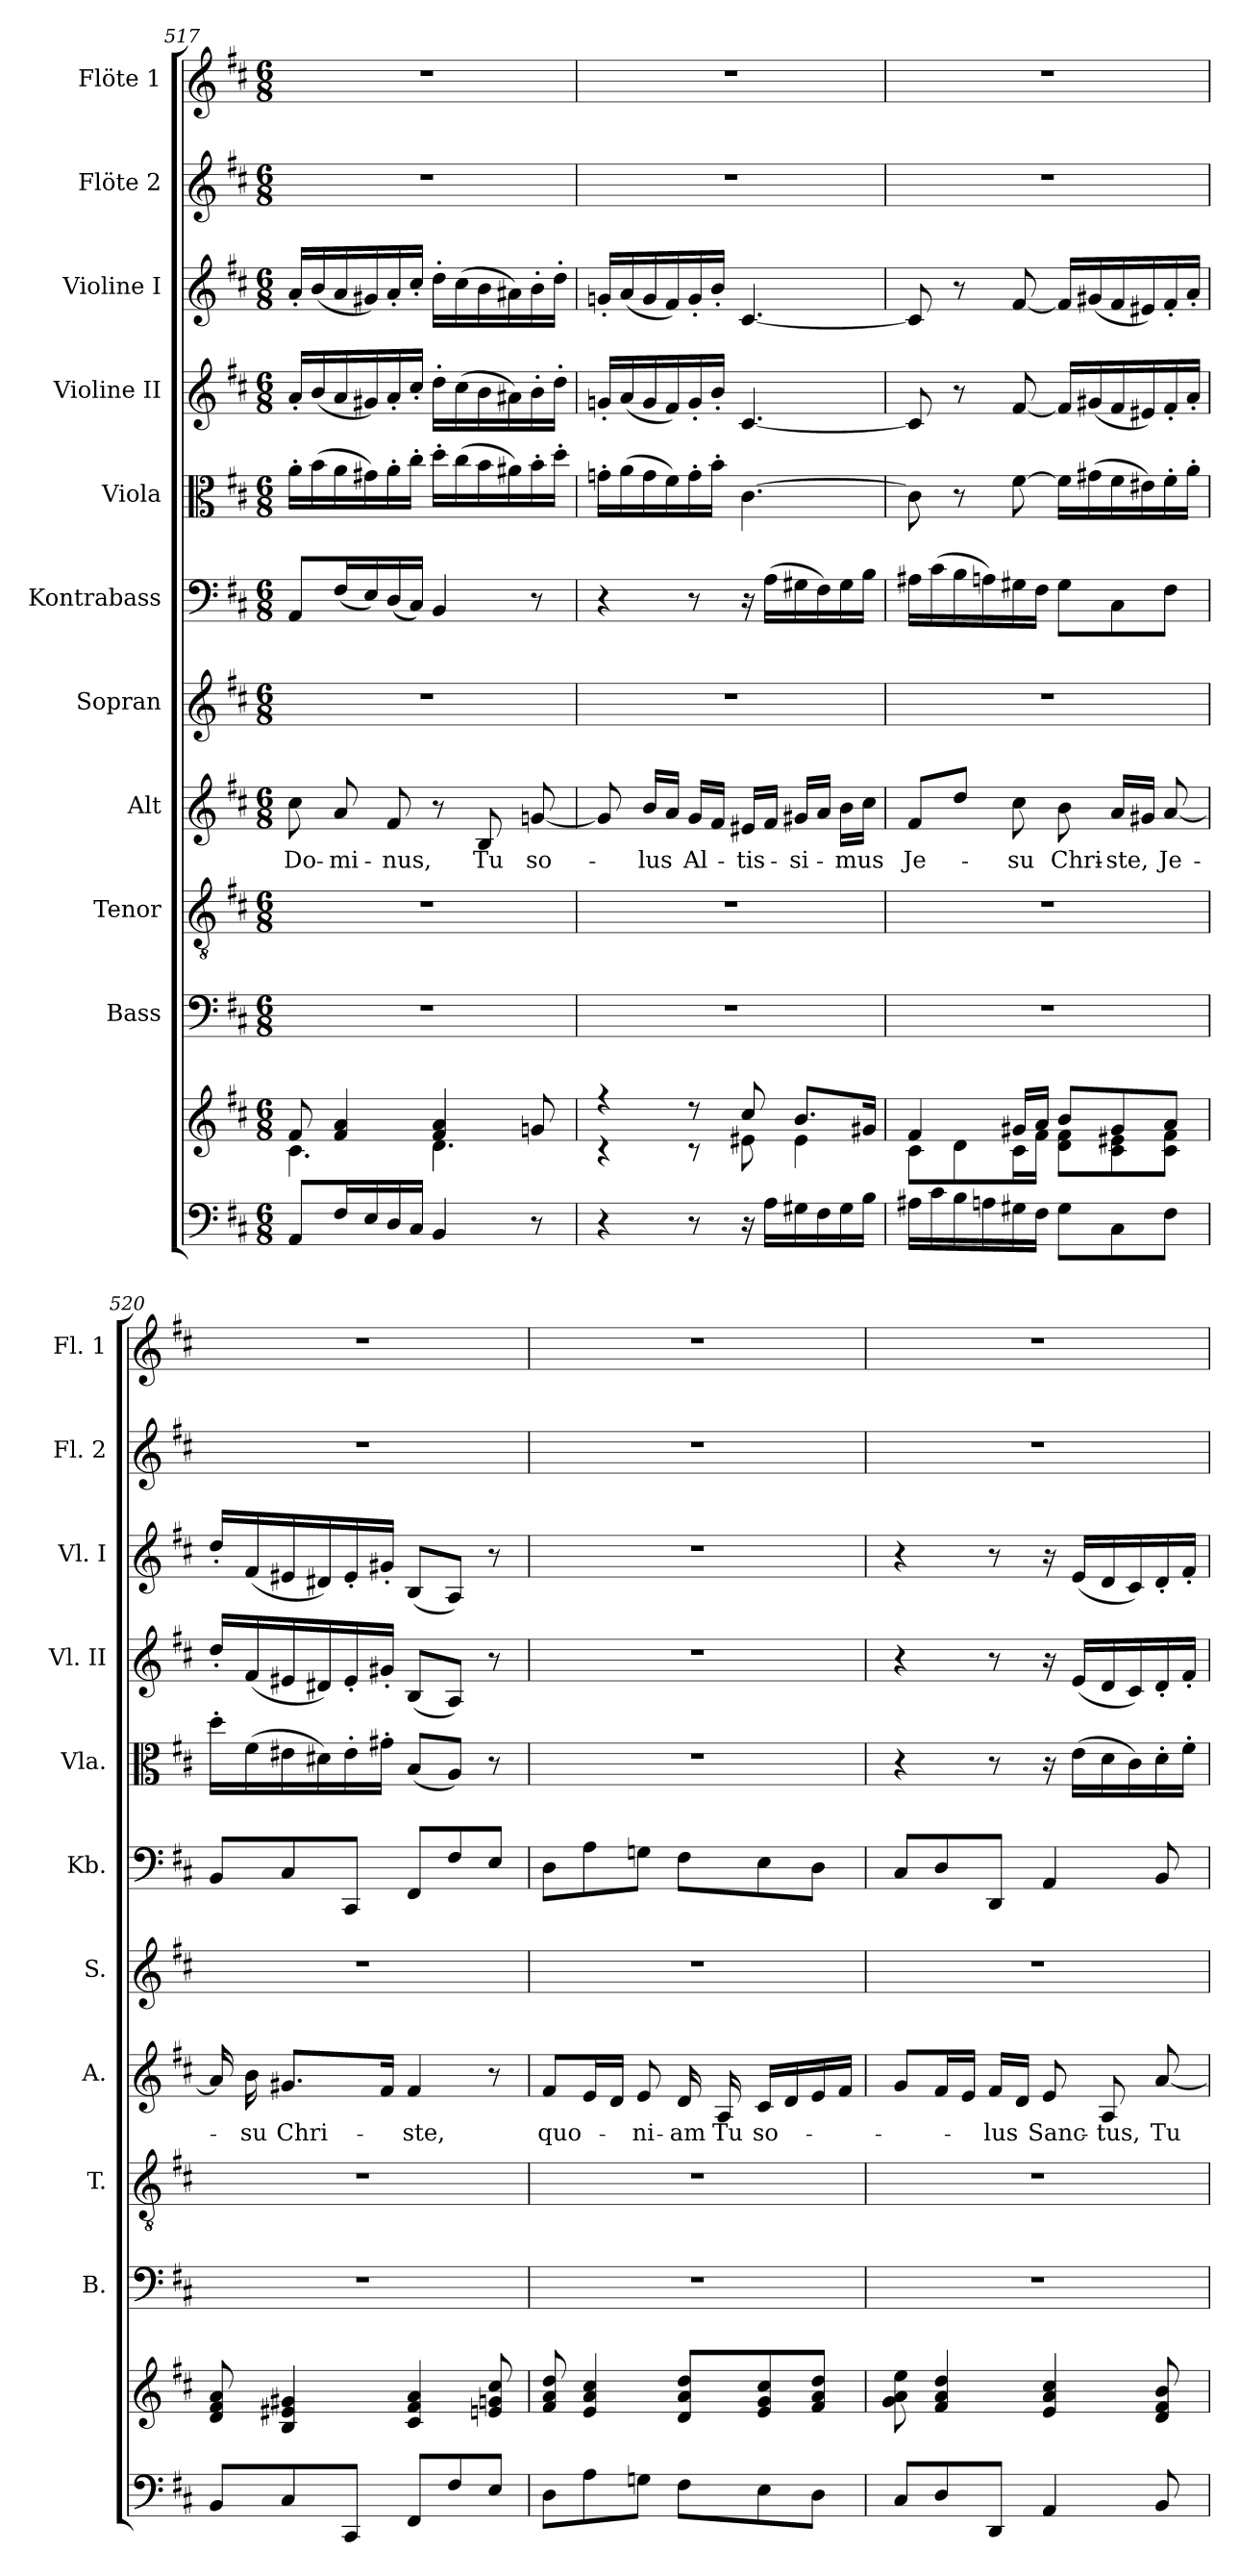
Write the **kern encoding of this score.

**kern	**kern	**kern	**kern	**kern	**text	**kern	**kern	**kern	**kern	**kern	**kern	**kern
*part11	*part11	*part10	*part9	*part8	*part8	*part7	*part6	*part5	*part4	*part3	*part2	*part1
*staff12	*staff11	*staff10	*staff9	*staff8	*staff8	*staff7	*staff6	*staff5	*staff4	*staff3	*staff2	*staff1
*	*	*I"Bass	*I"Tenor	*I"Alt	*	*I"Sopran	*I"Kontrabass	*I"Viola	*I"Violine II	*I"Violine I	*I"Flöte 2	*I"Flöte 1
*	*	*I'B.	*I'T.	*I'A.	*	*I'S.	*I'Kb.	*I'Vla.	*I'Vl. II	*I'Vl. I	*I'Fl. 2	*I'Fl. 1
*clefF4	*clefG2	*clefF4	*clefGv2	*clefG2	*	*clefG2	*clefF4	*clefC3	*clefG2	*clefG2	*clefG2	*clefG2
*	*	*	*	*	*	*	*ITrd7c12	*	*	*	*	*
*k[f#c#]	*k[f#c#]	*k[f#c#]	*k[f#c#]	*k[f#c#]	*	*k[f#c#]	*k[f#c#]	*k[f#c#]	*k[f#c#]	*k[f#c#]	*k[f#c#]	*k[f#c#]
*D:	*D:	*D:	*D:	*D:	*	*D:	*D:	*D:	*D:	*D:	*D:	*D:
*M6/8	*M6/8	*M6/8	*M6/8	*M6/8	*	*M6/8	*M6/8	*M6/8	*M6/8	*M6/8	*M6/8	*M6/8
=517	=517	=517	=517	=517	=517	=517	=517	=517	=517	=517	=517	=517
*	*^	*	*	*	*	*	*	*	*	*	*	*
!	!	!	!	!	!	!LO:LY:b	!	!	!	!	!	!	!
8AA/L	8f#/	4.c#\	2.r	2.r	8cc#\	Do-	2.r	8AAA/L	16a'>\LL	16a'</LL	16a'</LL	2.r	2.r
.	.	.	.	.	.	.	.	.	(>16b\	(<16b/	(<16b/	.	.
!	!	!	!	!	!	!LO:LY:b	!	!	!	!	!	!	!
16F#/L	4f#/ 4a/	.	.	.	8a/	-mi-	.	(<16FF#/L	16a\	16a/	16a/	.	.
16E/	.	.	.	.	.	.	.	16EE/)	16g#X\)	16g#X/)	16g#X/)	.	.
!	!	!	!	!	!	!LO:LY:b	!	!	!	!	!	!	!
16D/	.	.	.	.	8f#/	-nus,	.	(<16DD/	16a'>\	16a'</	16a'</	.	.
16C#/JJ	.	.	.	.	.	.	.	16CC#/JJ)	16cc#'>\JJ	16cc#'</JJ	16cc#'</JJ	.	.
4BB/	4f#/ 4a/	4.d\	.	.	8r	.	.	4BBB/	16dd'>\LL	16dd'>\LL	16dd'>\LL	.	.
.	.	.	.	.	.	.	.	.	(>16cc#\	(>16cc#\	(>16cc#\	.	.
!	!	!	!	!	!	!LO:LY:b	!	!	!	!	!	!	!
.	.	.	.	.	8B/	Tu	.	.	16b\	16b\	16b\	.	.
.	.	.	.	.	.	.	.	.	16a#X\)	16a#X\)	16a#X\)	.	.
!	!	!	!	!	!	!LO:LY:b	!	!	!	!	!	!	!
8r	8gn/	.	.	.	[8gn/	so-	.	8r	16b'>\	16b'>\	16b'>\	.	.
.	.	.	.	.	.	.	.	.	16dd'>\JJ	16dd'>\JJ	16dd'>\JJ	.	.
=518	=518	=518	=518	=518	=518	=518	=518	=518	=518	=518	=518	=518	=518
4r	4r	4r	2.r	2.r	8g/]	.	2.r	4r	16gn'>\LL	16gn'</LL	16gn'</LL	2.r	2.r
.	.	.	.	.	.	.	.	.	(>16a\	(<16a/	(<16a/	.	.
!	!	!	!	!	!	!LO:LY:b	!	!	!	!	!	!	!
.	.	.	.	.	16b/LL	-lus	.	.	16g\	16g/	16g/	.	.
.	.	.	.	.	16a/JJ	.	.	.	16f#\)	16f#/)	16f#/)	.	.
!	!	!	!	!	!	!LO:LY:b	!	!	!	!	!	!	!
8r	8r	8r	.	.	16g/LL	Al-	.	8r	16g'>\	16g'</	16g'</	.	.
.	.	.	.	.	16f#/JJ	.	.	.	16b'>\JJ	16b'</JJ	16b'</JJ	.	.
!	!	!	!	!	!	!LO:LY:b	!	!	!	!	!	!	!
16r	8cc#/	8e#X\	.	.	16e#X/LL	-tis-	.	16r	[4.c#\	[4.c#/	[4.c#/	.	.
16A\LL	.	.	.	.	16f#/JJ	.	.	(>16AA\LL	.	.	.	.	.
!	!	!	!	!	!	!LO:LY:b	!	!	!	!	!	!	!
16G#X\	8.b/L	4e#\	.	.	16g#X/LL	-si-	.	16GG#X\	.	.	.	.	.
16F#\	.	.	.	.	16a/JJ	.	.	16FF#\)	.	.	.	.	.
!	!	!	!	!	!	!LO:LY:b	!	!	!	!	!	!	!
16G#\	.	.	.	.	16b\LL	-mus	.	16GG#\	.	.	.	.	.
16B\JJ	16g#X/Jk	.	.	.	16cc#\JJ	.	.	16BB\JJ	.	.	.	.	.
!!LO:PB:g=z
=519	=519	=519	=519	=519	=519	=519	=519	=519	=519	=519	=519	=519	=519
!	!	!	!	!	!	!LO:LY:b	!	!	!	!	!	!	!
16A#X\LL	4f#/	8c#\L	2.r	2.r	8f#/L	Je-	2.r	16AA#X\LL	8c#\]	8c#/]	8c#/]	2.r	2.r
16c#\	.	.	.	.	.	.	.	(>16C#\	.	.	.	.	.
16B\	.	8d\	.	.	8dd/J	.	.	16BB\	8r	8r	8r	.	.
16An\	.	.	.	.	.	.	.	16AAn\)	.	.	.	.	.
!	!	!	!	!	!	!LO:LY:b	!	!	!	!	!	!	!
16G#X\	16g#X/LL	16c#\L	.	.	8cc#\	-su	.	16GG#X\	[8f#\	[8f#/	[8f#/	.	.
16F#\JJ	16a/JJ	16f#\JJ	.	.	.	.	.	16FF#\JJ	.	.	.	.	.
!	!	!	!	!	!	!LO:LY:b	!	!	!	!	!	!	!
8G#\L	8b/L	8d\ 8f#\L	.	.	8b\	Chri-	.	8GG#\L	16f#\LL]	16f#/LL]	16f#/LL]	.	.
.	.	.	.	.	.	.	.	.	(>16g#X\	(<16g#X/	(<16g#X/	.	.
!	!	!	!	!	!	!LO:LY:b	!	!	!	!	!	!	!
8C#\	8g#/	8c#\ 8e#X\	.	.	16a/LL	-ste,	.	8CC#\	16f#\	16f#/	16f#/	.	.
.	.	.	.	.	16g#X/JJ	.	.	.	16e#X\)	16e#X/)	16e#X/)	.	.
!	!	!	!	!	!	!LO:LY:b	!	!	!	!	!	!	!
8F#\J	8a/J	8c#\ 8f#\J	.	.	[8a/	Je-	.	8FF#\J	16f#'>\	16f#'</	16f#'</	.	.
.	.	.	.	.	.	.	.	.	16a'>\JJ	16a'</JJ	16a'</JJ	.	.
*	*v	*v	*	*	*	*	*	*	*	*	*	*	*
=520	=520	=520	=520	=520	=520	=520	=520	=520	=520	=520	=520	=520
8BB/L	8d/ 8f#/ 8a/	2.r	2.r	16a/]	.	2.r	8BBB/L	16dd'>\LL	16dd'</LL	16dd'</LL	2.r	2.r
!	!	!	!	!	!LO:LY:b	!	!	!	!	!	!	!
.	.	.	.	16b\	-su	.	.	(>16f#\	(<16f#/	(<16f#/	.	.
!	!	!	!	!	!LO:LY:b	!	!	!	!	!	!	!
8C#/	4B/ 4e#X/ 4g#X/	.	.	8.g#X/L	Chri-	.	8CC#/	16e#X\	16e#X/	16e#X/	.	.
.	.	.	.	.	.	.	.	16d#X\)	16d#X/)	16d#X/)	.	.
8CC#/J	.	.	.	.	.	.	8CCC#/J	16e#'>\	16e#'</	16e#'</	.	.
.	.	.	.	16f#/Jk	.	.	.	16g#X'>\JJ	16g#X'</JJ	16g#X'</JJ	.	.
!	!	!	!	!	!LO:LY:b	!	!	!	!	!	!	!
8FF#/L	4c#/ 4f#/ 4a/	.	.	4f#/	-ste,	.	8FFF#/L	(<8B/L	(<8B/L	(<8B/L	.	.
8F#/	.	.	.	.	.	.	8FF#/	8A/J)	8A/J)	8A/J)	.	.
8E/J	8en/ 8gn/ 8cc#/	.	.	8r	.	.	8EE/J	8r	8r	8r	.	.
=521	=521	=521	=521	=521	=521	=521	=521	=521	=521	=521	=521	=521
!	!	!	!	!	!LO:LY:b	!	!	!	!	!	!	!
8D\L	8f#/ 8a/ 8dd/	2.r	2.r	8f#/L	quo-	2.r	8DD\L	2.r	2.r	2.r	2.r	2.r
8A\	4e/ 4a/ 4cc#/	.	.	16e/L	.	.	8AA\	.	.	.	.	.
.	.	.	.	16d/JJ	.	.	.	.	.	.	.	.
!	!	!	!	!	!LO:LY:b	!	!	!	!	!	!	!
8Gn\J	.	.	.	8e/	-ni-	.	8GGn\J	.	.	.	.	.
!	!	!	!	!	!LO:LY:b	!	!	!	!	!	!	!
8F#\L	8d/ 8a/ 8dd/L	.	.	16d/	-am	.	8FF#\L	.	.	.	.	.
!	!	!	!	!	!LO:LY:b	!	!	!	!	!	!	!
.	.	.	.	16A/	Tu	.	.	.	.	.	.	.
!	!	!	!	!	!LO:LY:b	!	!	!	!	!	!	!
8E\	8e/ 8g/ 8cc#/	.	.	16c#/LL	so-	.	8EE\	.	.	.	.	.
.	.	.	.	16d/	.	.	.	.	.	.	.	.
8D\J	8f#/ 8a/ 8dd/J	.	.	16e/	.	.	8DD\J	.	.	.	.	.
.	.	.	.	16f#/JJ	.	.	.	.	.	.	.	.
!!LO:PB:g=z
=522	=522	=522	=522	=522	=522	=522	=522	=522	=522	=522	=522	=522
8C#/L	8g\ 8a\ 8ee\	2.r	2.r	8g/L	.	2.r	8CC#/L	4r	4r	4r	2.r	2.r
8D/	4f#/ 4a/ 4dd/	.	.	16f#/L	.	.	8DD/	.	.	.	.	.
.	.	.	.	16e/JJ	.	.	.	.	.	.	.	.
!	!	!	!	!	!LO:LY:b	!	!	!	!	!	!	!
8DD/J	.	.	.	16f#/LL	-lus	.	8DDD/J	8r	8r	8r	.	.
.	.	.	.	16d/JJ	.	.	.	.	.	.	.	.
!	!	!	!	!	!LO:LY:b	!	!	!	!	!	!	!
4AA/	4e/ 4a/ 4cc#/	.	.	8e/	Sanc-	.	4AAA/	16r	16r	16r	.	.
.	.	.	.	.	.	.	.	(>16e\LL	(<16e/LL	(<16e/LL	.	.
!	!	!	!	!	!LO:LY:b	!	!	!	!	!	!	!
.	.	.	.	8A/	-tus,	.	.	16d\	16d/	16d/	.	.
.	.	.	.	.	.	.	.	16c#\)	16c#/)	16c#/)	.	.
!	!	!	!	!	!LO:LY:b	!	!	!	!	!	!	!
8BB/	8d/ 8f#/ 8b/	.	.	[8a/	Tu	.	8BBB/	16d'>\	16d'</	16d'</	.	.
.	.	.	.	.	.	.	.	16f#'>\JJ	16f#'</JJ	16f#'</JJ	.	.
=	=	=	=	=	=	=	=	=	=	=	=	=
*-	*-	*-	*-	*-	*-	*-	*-	*-	*-	*-	*-	*-
